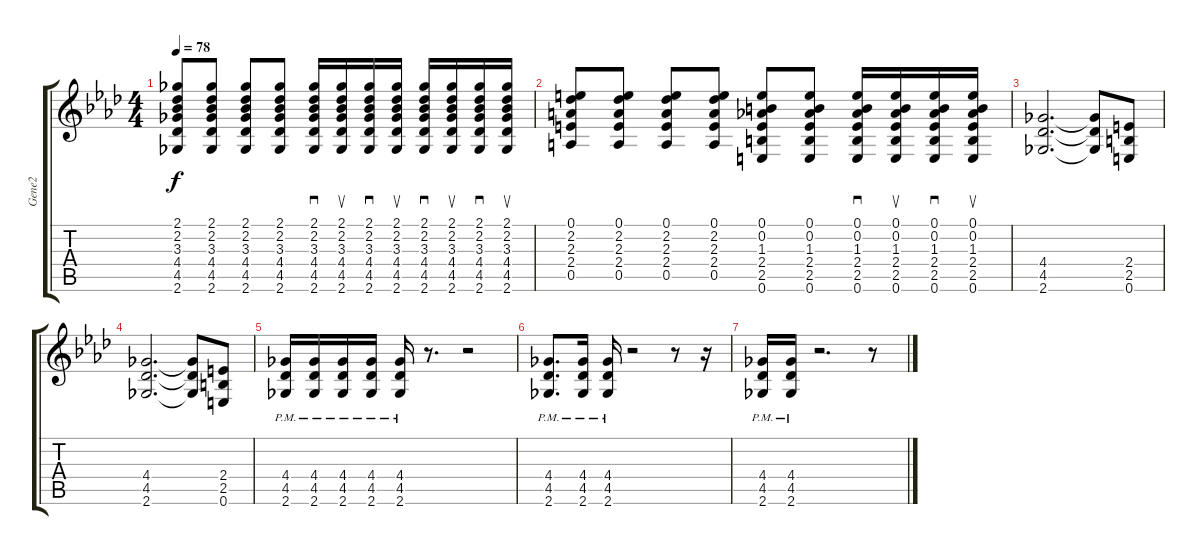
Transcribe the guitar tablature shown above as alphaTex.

\track ("Gene2" "Gene2") {instrument distortionguitar}
\staff {score tabs}
\tuning (E4 B3 G3 D3 A2 E2) {hide}
\ts (4 4)
\tempo 78
\clef g2
\ks fminor
(2.1 2.2 3.3 4.4 4.5 2.6).8{dy f} (2.1 2.2 3.3 4.4 4.5 2.6).8 (2.1 2.2 3.3 4.4 4.5 2.6).8 (2.1 2.2 3.3 4.4 4.5 2.6).8 (2.1 2.2 3.3 4.4 4.5 2.6).16{sd} (2.1 2.2 3.3 4.4 4.5 2.6).16{su} (2.1 2.2 3.3 4.4 4.5 2.6).16{sd} (2.1 2.2 3.3 4.4 4.5 2.6).16{su} (2.1 2.2 3.3 4.4 4.5 2.6).16{sd} (2.1 2.2 3.3 4.4 4.5 2.6).16{su} (2.1 2.2 3.3 4.4 4.5 2.6).16{sd} (2.1 2.2 3.3 4.4 4.5 2.6).16{su} |
(0.1 2.2 2.3 2.4 0.5).8 (0.1 2.2 2.3 2.4 0.5).8 (0.1 2.2 2.3 2.4 0.5).8 (0.1 2.2 2.3 2.4 0.5).8 (0.1 0.2 1.3 2.4 2.5 0.6).8 (0.1 0.2 1.3 2.4 2.5 0.6).8 (0.1 0.2 1.3 2.4 2.5 0.6).16{sd} (0.1 0.2 1.3 2.4 2.5 0.6).16{su} (0.1 0.2 1.3 2.4 2.5 0.6).16{sd} (0.1 0.2 1.3 2.4 2.5 0.6).16{su} |
(4.4 4.5 2.6).2{d} (4.4{t} 4.5{t} 2.6{t}).8 (2.4 2.5 0.6).8 |
(4.4 4.5 2.6).2{d} (4.4{t} 4.5{t} 2.6{t}).8 (2.4 2.5 0.6).8 |
(4.4{pm} 4.5{pm} 2.6{pm}).16 (4.4{pm} 4.5{pm} 2.6{pm}).16 (4.4{pm} 4.5{pm} 2.6{pm}).16 (4.4{pm} 4.5{pm} 2.6{pm}).16 (4.4{pm} 4.5{pm} 2.6{pm}).16 r.8{d} r.2 |
(4.4 4.5{pm} 2.6{pm}).8{d} (4.4{pm} 4.5{pm} 2.6{pm}).16 (4.4{pm} 4.5{pm} 2.6{pm}).16 r.2 r.8 r.16 |
(4.4{pm} 4.5{pm} 2.6{pm}).16 (4.4{pm} 4.5{pm} 2.6{pm}).16 r.2{d} r.8
